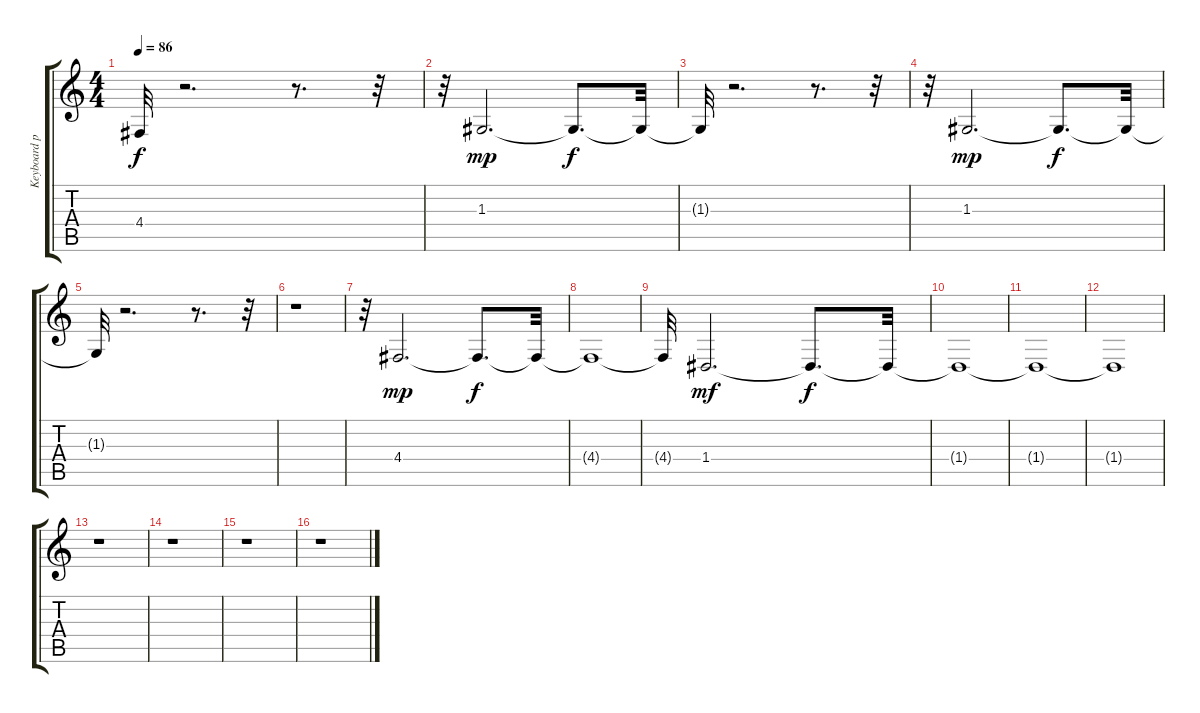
\track ("Keyboard pad 2" "Keyboard p") {instrument stringensemble2}
\staff {score tabs}
\tuning (E4 B3 G3 D3 A2 E2) {hide}
\ts (4 4)
\tempo 86
\clef g2
\ks c
4.4{t}.32{dy f} r.2{d} r.8{d} r.32 |
r.32 1.3.2{d dy mp} 1.3{t}.8{d dy f} 1.3{t}.32 |
1.3{t}.32 r.2{d} r.8{d} r.32 |
r.32 1.3.2{d dy mp} 1.3{t}.8{d dy f} 1.3{t}.32 |
1.3{t}.32 r.2{d} r.8{d} r.32 |
r.1 |
r.32 4.4.2{d dy mp} 4.4{t}.8{d dy f} 4.4{t}.32 |
4.4{t}.1 |
4.4{t}.32 1.4.2{d dy mf} 1.4{t}.8{d dy f} 1.4{t}.32 |
1.4{t}.1 |
1.4{t}.1 |
1.4{t}.1 |
r.1 |
r.1 |
r.1 |
r.1
